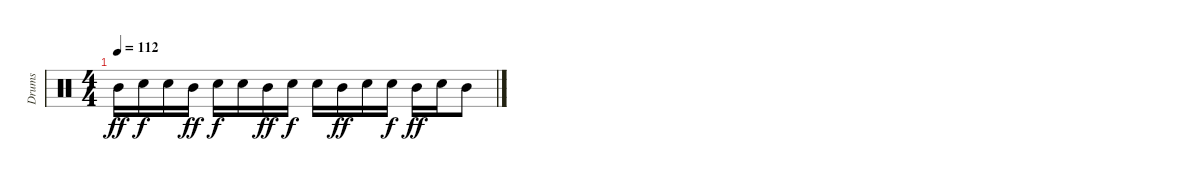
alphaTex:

\track ("Drums" "Drums") {instrument percussion}
\staff {score}
\articulation defaults
\ts (4 4)
\tempo 112
\clef neutral
\ks c "Mid Tom (hit)".16{dy ff} "Electric Snare (hit)".16{dy f} "Electric Snare (hit)".16 "Mid Tom (hit)".16{dy ff} "Electric Snare (hit)".16{dy f} "Electric Snare (hit)".16 "Mid Tom (hit)".16{dy ff} "Electric Snare (hit)".16{dy f} "Electric Snare (hit)".16 "Mid Tom (hit)".16{dy ff} "Electric Snare (hit)".16 "Electric Snare (hit)".16{dy f} "Mid Tom (hit)".16{dy ff} "Electric Snare (hit)".16 "Mid Tom (hit)".8
